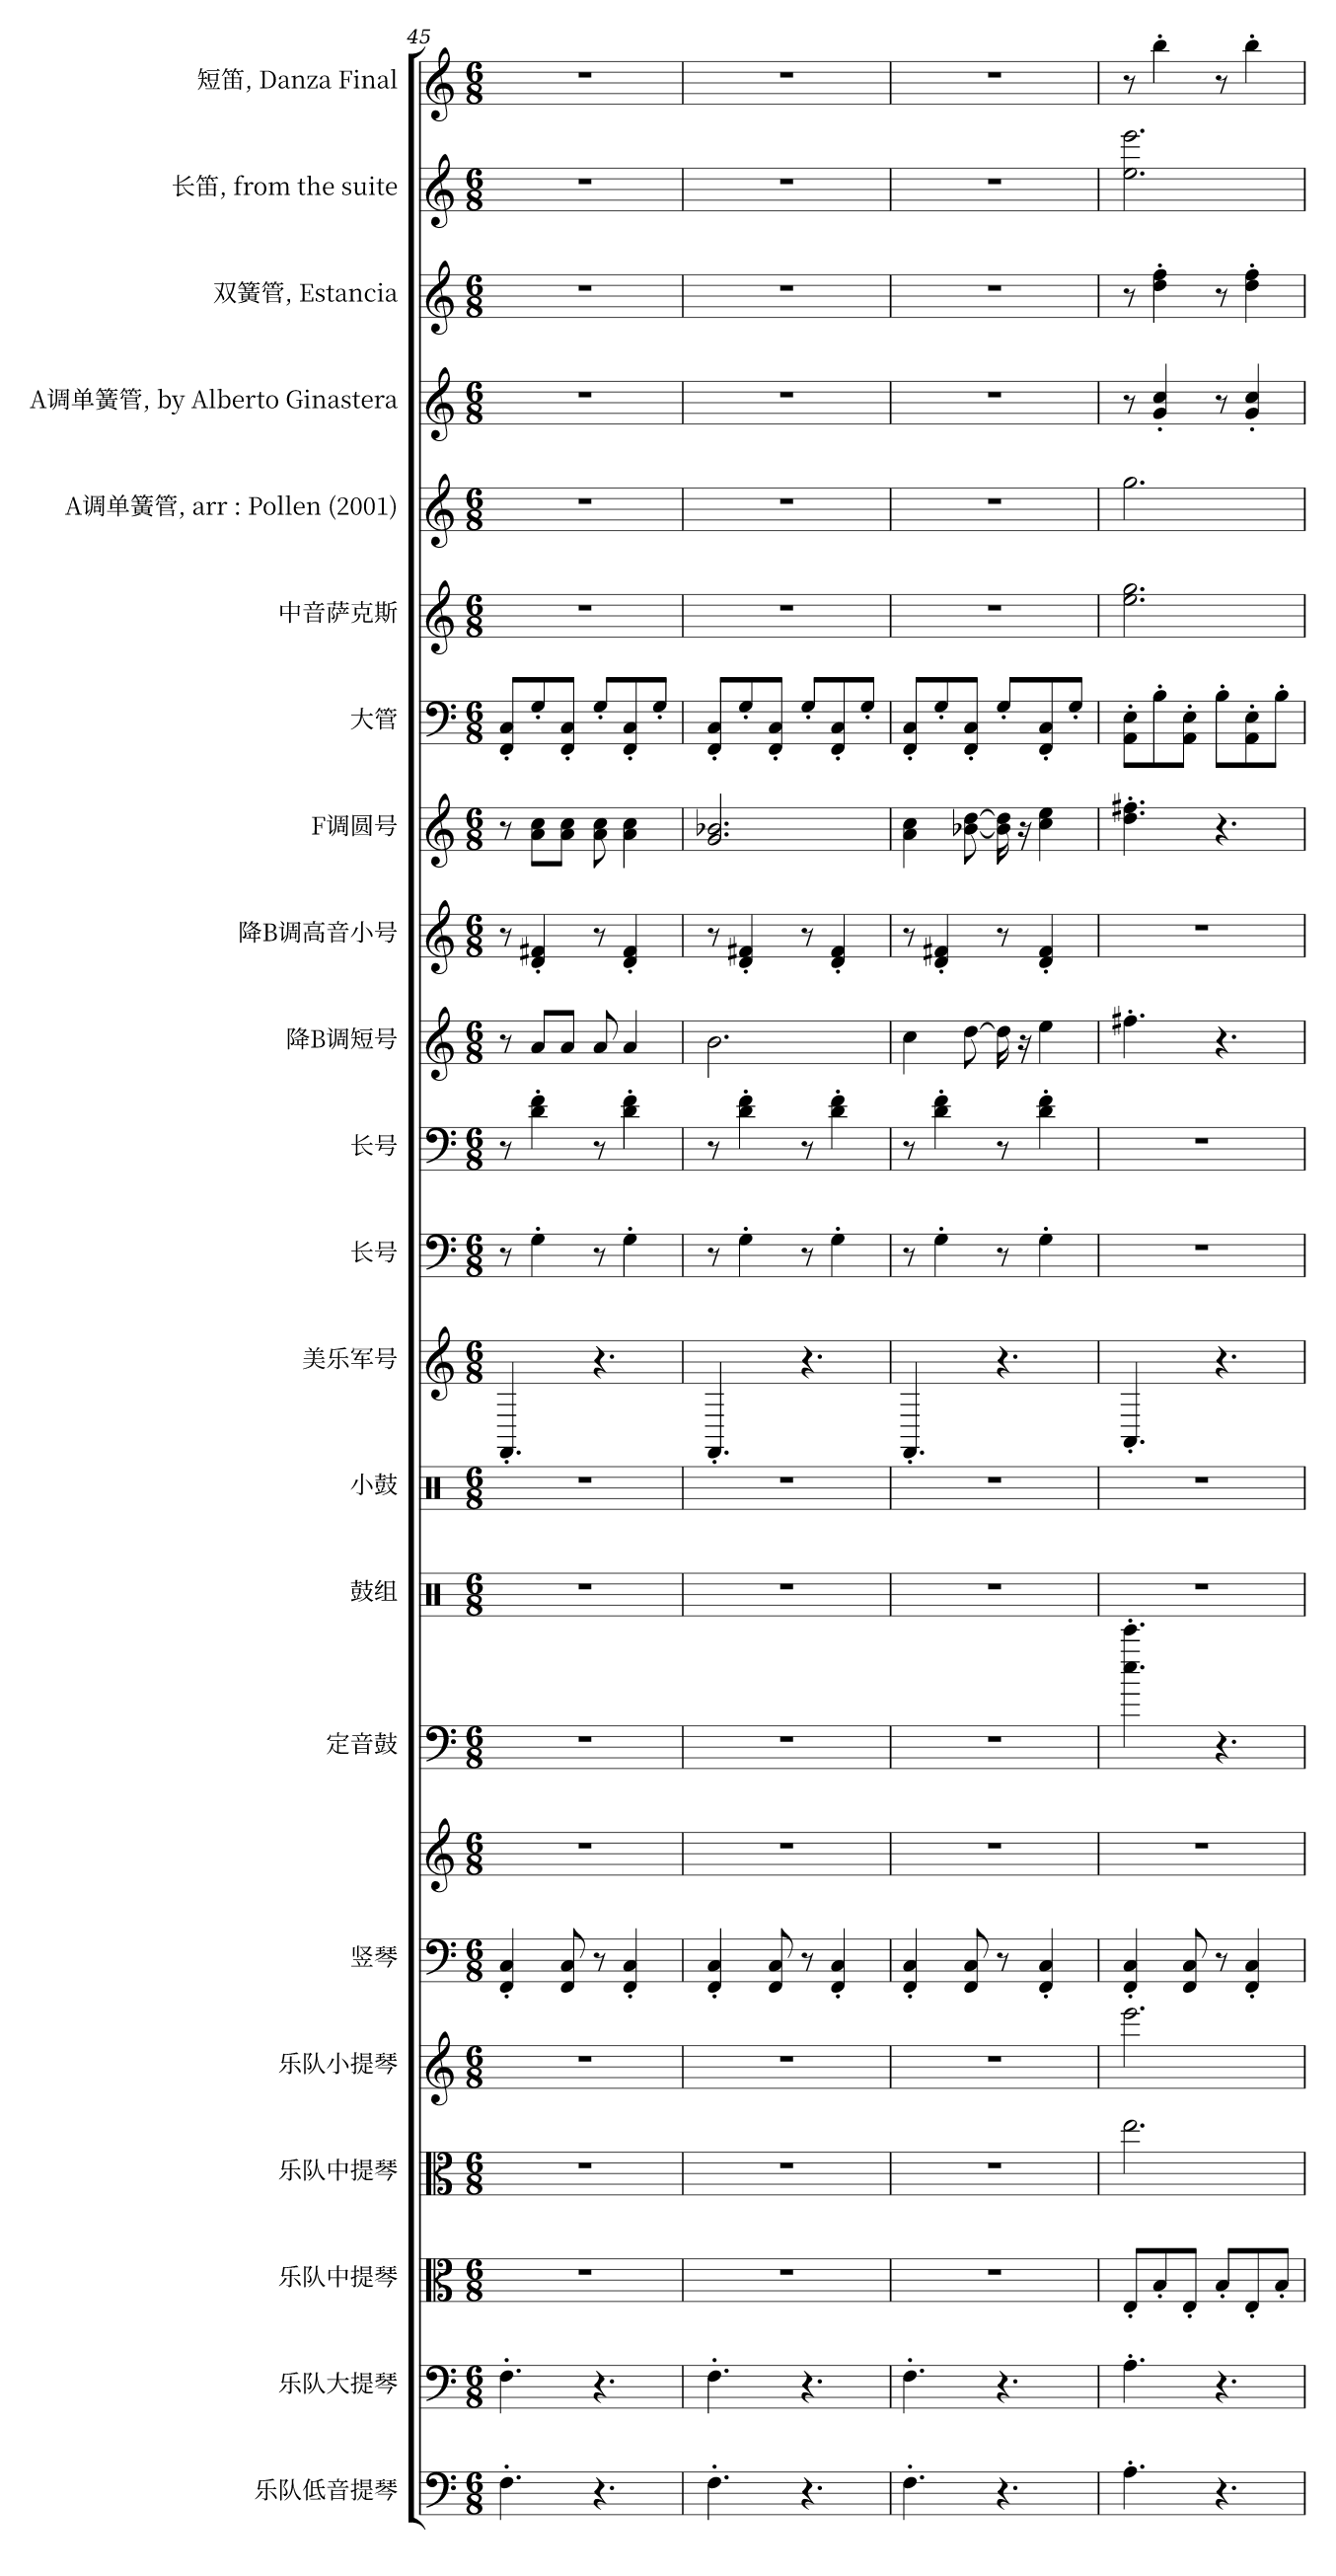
**kern	**kern	**kern	**kern	**kern	**kern	**kern	**kern	**kern	**kern	**kern	**kern	**kern	**kern	**kern	**kern	**kern	**kern	**kern	**kern	**kern	**kern	**kern
*part22	*part21	*part20	*part19	*part18	*part17	*part17	*part16	*part15	*part14	*part13	*part12	*part11	*part10	*part9	*part8	*part7	*part6	*part5	*part4	*part3	*part2	*part1
*staff23	*staff22	*staff21	*staff20	*staff19	*staff18	*staff17	*staff16	*staff15	*staff14	*staff13	*staff12	*staff11	*staff10	*staff9	*staff8	*staff7	*staff6	*staff5	*staff4	*staff3	*staff2	*staff1
*I"乐队低音提琴	*I"乐队大提琴	*I"乐队中提琴	*I"乐队中提琴	*I"乐队小提琴	*I"竖琴	*	*I"定音鼓	*I"鼓组	*I"小鼓	*I"美乐军号	*I"长号	*I"长号	*I"降B调短号	*I"降B调高音小号	*I"F调圆号	*I"大管	*I"中音萨克斯	*I"A调单簧管, arr : Pollen (2001)	*I"A调单簧管, by Alberto Ginastera	*I"双簧管, Estancia	*I"长笛, from the suite	*I"短笛, Danza Final
*clefF4	*clefF4	*clefC3	*clefC3	*clefG2	*clefF4	*clefG2	*clefF4	*clefX	*clefX	*clefG2	*clefF4	*clefF4	*clefG2	*clefG2	*clefG2	*clefF4	*clefG2	*clefG2	*clefG2	*clefG2	*clefG2	*clefG2
*ITrd7c12	*	*	*	*	*	*	*	*	*	*	*	*	*ITrd1c2	*ITrd-6c-10	*ITrd4c7	*	*ITrd5c9	*ITrd2c3	*ITrd2c3	*	*	*ITrd-7c-12
*k[]	*k[]	*k[]	*k[]	*k[]	*k[]	*k[]	*k[]	*k[]	*k[]	*k[]	*k[]	*k[]	*k[b-e-]	*k[b-e-]	*k[b-]	*k[]	*k[b-e-a-]	*k[f#c#g#]	*k[f#c#g#]	*k[]	*k[]	*k[]
*M6/8	*M6/8	*M6/8	*M6/8	*M6/8	*M6/8	*M6/8	*M6/8	*M6/8	*M6/8	*M6/8	*M6/8	*M6/8	*M6/8	*M6/8	*M6/8	*M6/8	*M6/8	*M6/8	*M6/8	*M6/8	*M6/8	*M6/8
=45	=45	=45	=45	=45	=45	=45	=45	=45	=45	=45	=45	=45	=45	=45	=45	=45	=45	=45	=45	=45	=45	=45
4.FF'\	4.F'\	2.r	2.r	2.r	4FF/' 4C/'	2.r	2.r	2.r	2.r	4.FF'/	8r	8r	8r	8r	8r	8FF/' 8C/'L	2.r	2.r	2.r	2.r	2.r	2.r
.	.	.	.	.	.	.	.	.	.	.	4G'\	4d\' 4f\'	8g/L	4cc/' 4een/'	8d\ 8f\L	8G'/	.	.	.	.	.	.
.	.	.	.	.	8FF/ 8C/	.	.	.	.	.	.	.	8g/J	.	8d\ 8f\J	8FF/' 8C/'J	.	.	.	.	.	.
4.r	4.r	.	.	.	8r	.	.	.	.	4.r	8r	8r	8g/	8r	8d\ 8f\	8G'/L	.	.	.	.	.	.
.	.	.	.	.	4FF/' 4C/'	.	.	.	.	.	4G'\	4d\' 4f\'	4g/	4cc/' 4ee/'	4d\ 4f\	8FF/' 8C/'	.	.	.	.	.	.
.	.	.	.	.	.	.	.	.	.	.	.	.	.	.	.	8G'/J	.	.	.	.	.	.
=46	=46	=46	=46	=46	=46	=46	=46	=46	=46	=46	=46	=46	=46	=46	=46	=46	=46	=46	=46	=46	=46	=46
4.FF'\	4.F'\	2.r	2.r	2.r	4FF/' 4C/'	2.r	2.r	2.r	2.r	4.FF'/	8r	8r	2.a\	8r	2.c/ 2.e-X/	8FF/' 8C/'L	2.r	2.r	2.r	2.r	2.r	2.r
.	.	.	.	.	.	.	.	.	.	.	4G'\	4d\' 4f\'	.	4cc/' 4een/'	.	8G'/	.	.	.	.	.	.
.	.	.	.	.	8FF/ 8C/	.	.	.	.	.	.	.	.	.	.	8FF/' 8C/'J	.	.	.	.	.	.
4.r	4.r	.	.	.	8r	.	.	.	.	4.r	8r	8r	.	8r	.	8G'/L	.	.	.	.	.	.
.	.	.	.	.	4FF/' 4C/'	.	.	.	.	.	4G'\	4d\' 4f\'	.	4cc/' 4ee/'	.	8FF/' 8C/'	.	.	.	.	.	.
.	.	.	.	.	.	.	.	.	.	.	.	.	.	.	.	8G'/J	.	.	.	.	.	.
=47	=47	=47	=47	=47	=47	=47	=47	=47	=47	=47	=47	=47	=47	=47	=47	=47	=47	=47	=47	=47	=47	=47
4.FF'\	4.F'\	2.r	2.r	2.r	4FF/' 4C/'	2.r	2.r	2.r	2.r	4.FF'/	8r	8r	4b-\	8r	4d\ 4f\	8FF/' 8C/'L	2.r	2.r	2.r	2.r	2.r	2.r
.	.	.	.	.	.	.	.	.	.	.	4G'\	4d\' 4f\'	.	4cc/' 4een/'	.	8G'/	.	.	.	.	.	.
.	.	.	.	.	8FF/ 8C/	.	.	.	.	.	.	.	[8cc\	.	[8e-X\ [8g\	8FF/' 8C/'J	.	.	.	.	.	.
4.r	4.r	.	.	.	8r	.	.	.	.	4.r	8r	8r	16cc\]	8r	16e-\] 16g\]	8G'/L	.	.	.	.	.	.
.	.	.	.	.	.	.	.	.	.	.	.	.	16r	.	16r	.	.	.	.	.	.	.
.	.	.	.	.	4FF/' 4C/'	.	.	.	.	.	4G'\	4d\' 4f\'	4dd\	4cc/' 4ee/'	4f\ 4a\	8FF/' 8C/'	.	.	.	.	.	.
.	.	.	.	.	.	.	.	.	.	.	.	.	.	.	.	8G'/J	.	.	.	.	.	.
=48	=48	=48	=48	=48	=48	=48	=48	=48	=48	=48	=48	=48	=48	=48	=48	=48	=48	=48	=48	=48	=48	=48
4.AA'\	4.A'\	8E'/L	2.ee\	2.eee\	4FF/' 4C/'	2.r	4.ee\' 4.eee\'	2.r	2.r	4.AA'/	2.r	2.r	4.een'\	2.r	4.g\' 4.bn\'	8AA\' 8E\'L	2.g\ 2.b-\	2.ee\	8r	8r	2.ee\ 2.eee\	8r
.	.	8B'/	.	.	.	.	.	.	.	.	.	.	.	.	.	8B'\	.	.	4e/' 4a/'	4dd\' 4ff\'	.	4bbb'\
.	.	8E'/J	.	.	8FF/ 8C/	.	.	.	.	.	.	.	.	.	.	8AA\' 8E\'J	.	.	.	.	.	.
4.r	4.r	8B'/L	.	.	8r	.	4.r	.	.	4.r	.	.	4.r	.	4.r	8B'\L	.	.	8r	8r	.	8r
.	.	8E'/	.	.	4FF/' 4C/'	.	.	.	.	.	.	.	.	.	.	8AA\' 8E\'	.	.	4e/' 4a/'	4dd\' 4ff\'	.	4bbb'\
.	.	8B'/J	.	.	.	.	.	.	.	.	.	.	.	.	.	8B'\J	.	.	.	.	.	.
=	=	=	=	=	=	=	=	=	=	=	=	=	=	=	=	=	=	=	=	=	=	=
*-	*-	*-	*-	*-	*-	*-	*-	*-	*-	*-	*-	*-	*-	*-	*-	*-	*-	*-	*-	*-	*-	*-
